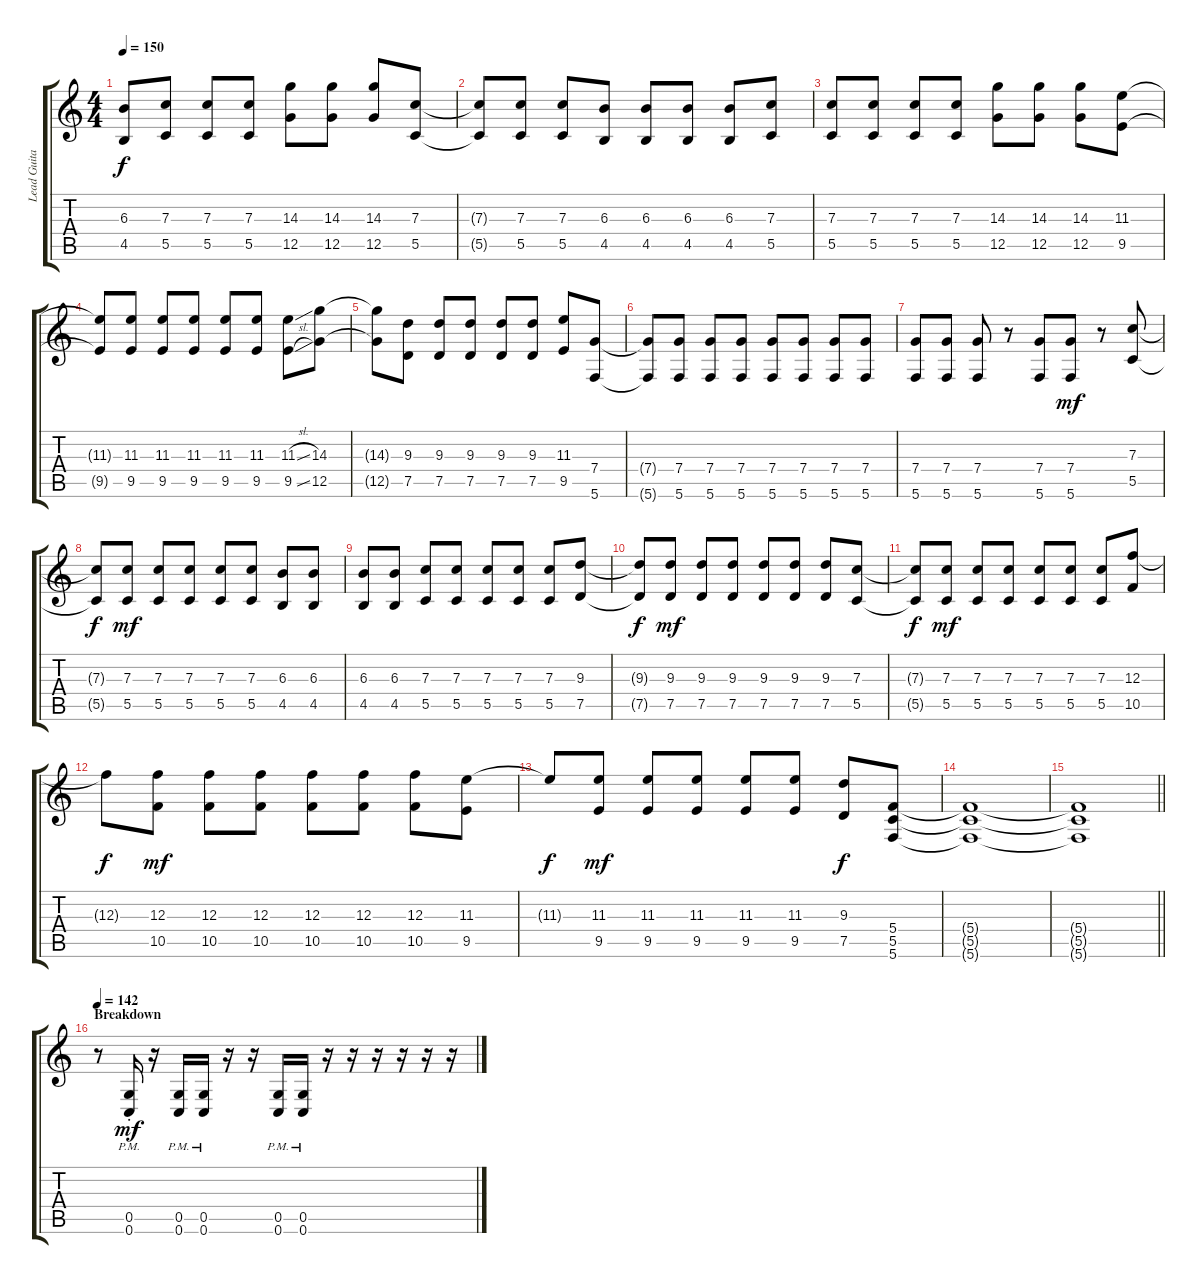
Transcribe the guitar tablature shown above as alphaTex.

\track ("Lead Guitar" "Lead Guita") {instrument distortionguitar}
\staff {score tabs}
\tuning (D4 A3 F3 C3 G2 C2) {hide}
\ts (4 4)
\tempo 150
\clef g2
\ks c
(6.3 4.5).8{dy f} (7.3 5.5).8 (7.3 5.5).8 (7.3 5.5).8 (14.3 12.5).8 (14.3 12.5).8 (14.3 12.5).8 (7.3 5.5).8 |
(7.3{t} 5.5{t}).8 (7.3 5.5).8 (7.3 5.5).8 (6.3 4.5).8 (6.3 4.5).8 (6.3 4.5).8 (6.3 4.5).8 (7.3 5.5).8 |
(7.3 5.5).8 (7.3 5.5).8 (7.3 5.5).8 (7.3 5.5).8 (14.3 12.5).8 (14.3 12.5).8 (14.3 12.5).8 (11.3 9.5).8 |
(11.3{t} 9.5{t}).8 (11.3 9.5).8 (11.3 9.5).8 (11.3 9.5).8 (11.3 9.5).8 (11.3 9.5).8 (11.3{sl} 9.5{sl}).8 (14.3 12.5).8 |
(14.3{t} 12.5{t}).8 (9.3 7.5).8 (9.3 7.5).8 (9.3 7.5).8 (9.3 7.5).8 (9.3 7.5).8 (11.3 9.5).8 (7.4 5.6).8 |
(7.4{t} 5.6{t}).8 (7.4 5.6).8 (7.4 5.6).8 (7.4 5.6).8 (7.4 5.6).8 (7.4 5.6).8 (7.4 5.6).8 (7.4 5.6).8 |
(7.4 5.6).8 (7.4 5.6).8 (7.4 5.6).8 r.8 (7.4 5.6).8 (7.4 5.6).8{dy mf} r.8 (7.3 5.5).8 |
(7.3{t} 5.5{t}).8{dy f} (7.3 5.5).8{dy mf} (7.3 5.5).8 (7.3 5.5).8 (7.3 5.5).8 (7.3 5.5).8 (6.3 4.5).8 (6.3 4.5).8 |
(6.3 4.5).8 (6.3 4.5).8 (7.3 5.5).8 (7.3 5.5).8 (7.3 5.5).8 (7.3 5.5).8 (7.3 5.5).8 (9.3 7.5).8 |
(9.3{t} 7.5{t}).8{dy f} (9.3 7.5).8{dy mf} (9.3 7.5).8 (9.3 7.5).8 (9.3 7.5).8 (9.3 7.5).8 (9.3 7.5).8 (7.3 5.5).8 |
(7.3{t} 5.5{t}).8{dy f} (7.3 5.5).8{dy mf} (7.3 5.5).8 (7.3 5.5).8 (7.3 5.5).8 (7.3 5.5).8 (7.3 5.5).8 (12.3 10.5).8 |
12.3{t}.8{dy f} (12.3 10.5).8{dy mf} (12.3 10.5).8 (12.3 10.5).8 (12.3 10.5).8 (12.3 10.5).8 (12.3 10.5).8 (11.3 9.5).8 |
11.3{t}.8{dy f} (11.3 9.5).8{dy mf} (11.3 9.5).8 (11.3 9.5).8 (11.3 9.5).8 (11.3 9.5).8 (9.3 7.5).8{dy f} (5.4 5.5 5.6).8 |
(5.4{t} 5.5{t} 5.6{t}).1 |
\barLineRight lightlight
(5.4{t} 5.5{t} 5.6{t}).1 |
\section ("" "Breakdown")
\tempo 142
r.8 (0.5{pm} 0.6{pm st}).16{dy mf} r.16 (0.5{pm} 0.6{pm}).16 (0.5{pm} 0.6{pm}).16 r.16 r.16 (0.5{pm} 0.6{pm}).16 (0.5{pm} 0.6{pm}).16 r.16 r.16 r.16 r.16 r.16 r.16
